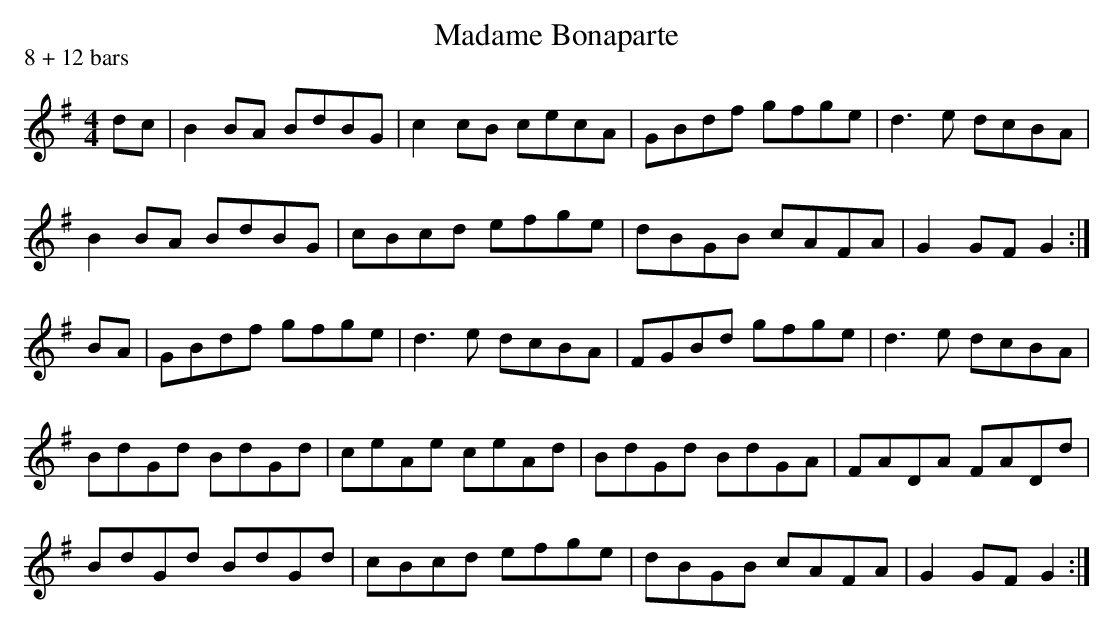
X:1
T:Madame Bonaparte
P:8 + 12 bars
M:4/4
L:1/8
K:G
dc|B2BA BdBG|c2cB cecA|GBdf gfge|d3e dcBA|
B2BA BdBG|cBcd efge|dBGB cAFA|G2GF G2:|
BA|GBdf gfge|d3e dcBA|FGBd gfge|d3e dcBA|
BdGd BdGd|ceAe ceAd|BdGd BdGA|FADA FADd|
BdGd BdGd|cBcd efge|dBGB cAFA|G2GF G2:|
